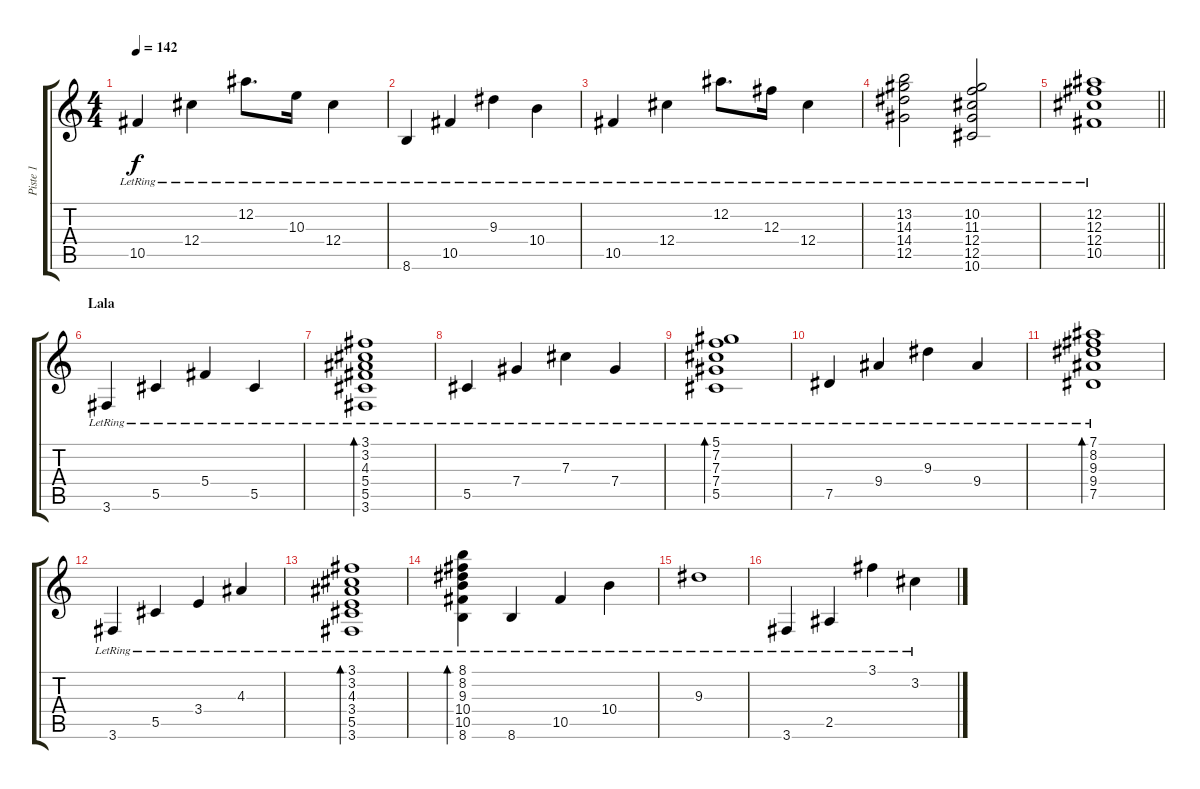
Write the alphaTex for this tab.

\track ("Piste 1" "Piste 1") {instrument electricguitarclean}
\staff {score tabs}
\tuning (Eb4 Bb3 Gb3 Db3 Ab2 Eb2) {hide}
\ts (4 4)
\tempo 142
\clef g2
\ks c
10.5{lr}.4{dy f} 12.4{lr}.4 12.2{lr}.8{d} 10.3{lr}.16 12.4{lr}.4 |
8.6{lr}.4 10.5{lr}.4 9.3{lr}.4 10.4{lr}.4 |
10.5{lr}.4 12.4{lr}.4 12.2{lr}.8{d} 12.3{lr}.16 12.4{lr}.4 |
(13.2{lr} 14.3{lr} 14.4{lr} 12.5{lr}).2 (10.2{lr} 11.3{lr} 12.4{lr} 12.5{lr} 10.6{lr}).2 |
\barLineRight lightlight
(12.2{lr} 12.3{lr} 12.4{lr} 10.5{lr}).1 |
\section ("" "Lala")
3.6{lr}.4 5.5{lr}.4 5.4{lr}.4 5.5{lr}.4 |
(3.1{lr} 3.2{lr} 4.3{lr} 5.4{lr} 5.5{lr} 3.6{lr}).1{bd 120} |
5.5{lr}.4 7.4{lr}.4 7.3{lr}.4 7.4{lr}.4 |
(5.1{lr} 7.2{lr} 7.3{lr} 7.4{lr} 5.5{lr}).1{bd 120} |
7.5{lr}.4 9.4{lr}.4 9.3{lr}.4 9.4{lr}.4 |
(7.1{lr} 8.2{lr} 9.3{lr} 9.4{lr} 7.5{lr}).1{bd 120} |
3.6{lr}.4 5.5{lr}.4 3.4{lr}.4 4.3{lr}.4 |
(3.1{lr} 3.2{lr} 4.3{lr} 3.4{lr} 5.5{lr} 3.6{lr}).1{bd 120} |
(8.1{lr} 8.2{lr} 9.3{lr} 10.4{lr} 10.5{lr} 8.6{lr}).4{bd 120} 8.6{lr}.4 10.5{lr}.4 10.4{lr}.4 |
9.3{lr}.1 |
3.6{lr}.4 2.5{lr}.4 3.1{lr}.4 3.2{lr}.4
